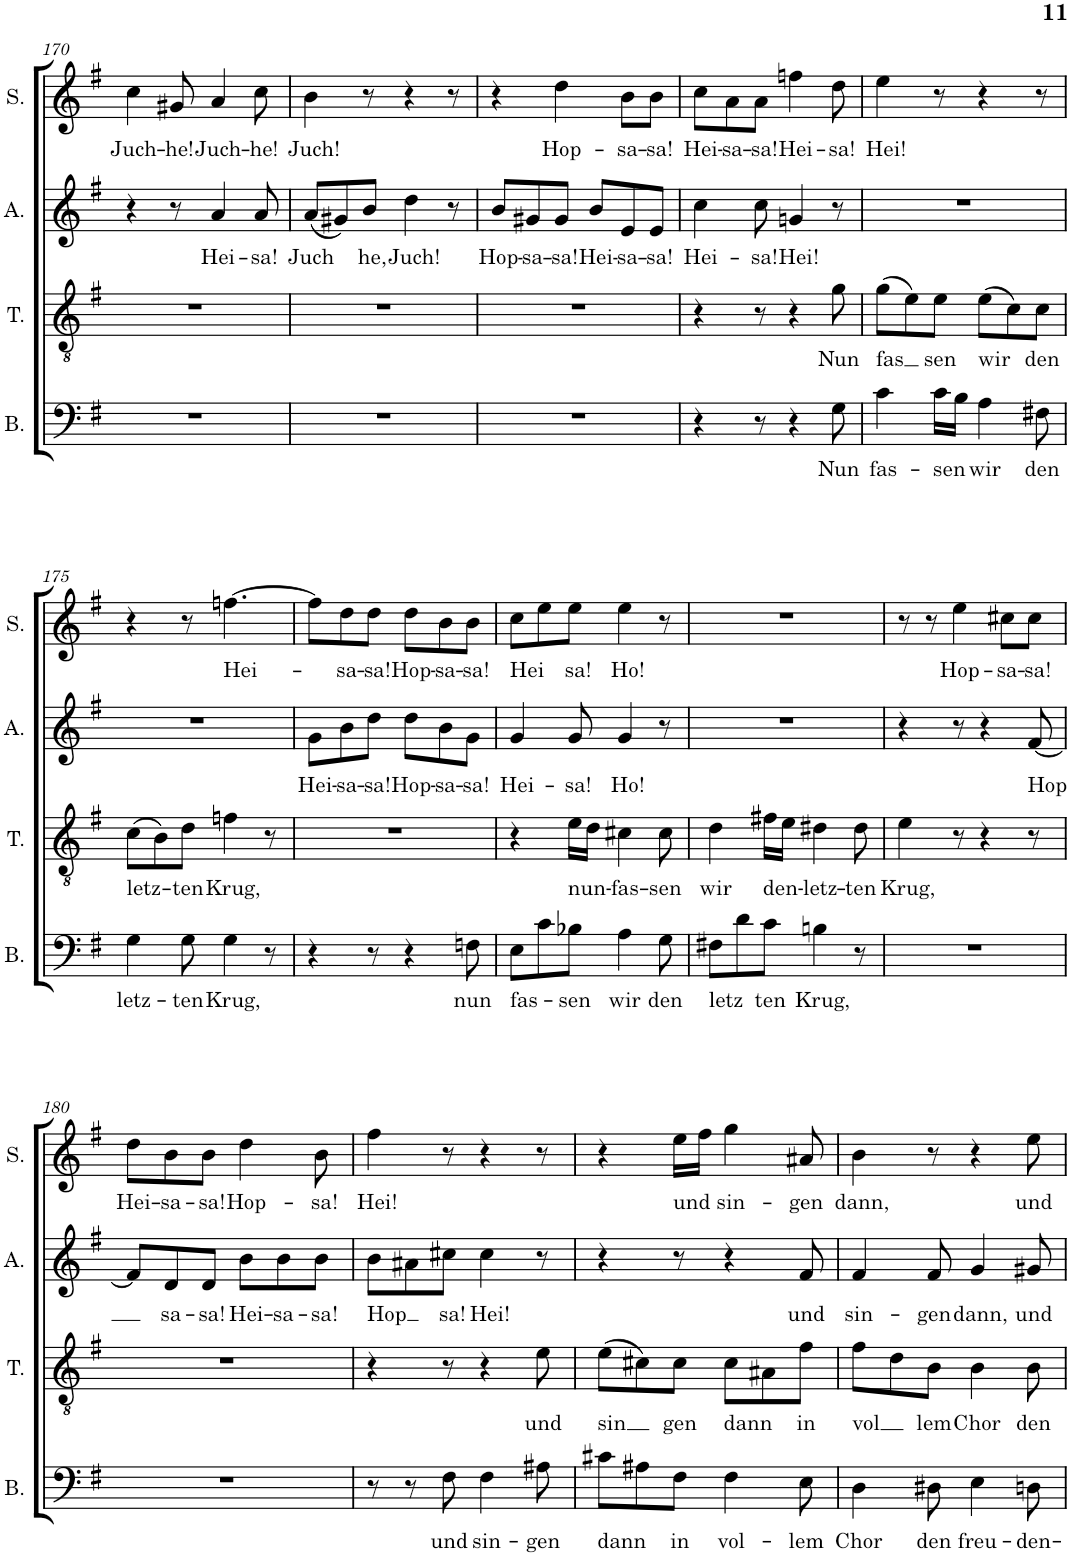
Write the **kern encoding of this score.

**kern	**text	**kern	**text	**kern	**text	**kern	**text
*part4	*part4	*part3	*part3	*part2	*part2	*part1	*part1
*staff4	*staff4	*staff3	*staff3	*staff2	*staff2	*staff1	*staff1
*I"Bass	*	*I"Tenor	*	*I"Alto	*	*I"Soprano	*
*I'B.	*	*I'T.	*	*I'A.	*	*I'S.	*
!!LO:PB:g=z
*clefF4	*	*clefGv2	*	*clefG2	*	*clefG2	*
*k[f#]	*	*k[f#]	*	*k[f#]	*	*k[f#]	*
*M6/8	*	*M6/8	*	*M6/8	*	*M6/8	*
=170	=170	=170	=170	=170	=170	=170	=170
!	!	!	!	!	!	!	!LO:LY:b
2.r	.	2.r	.	4r	.	4cc\	Juch-
!	!	!	!	!	!	!	!LO:LY:b
.	.	.	.	8r	.	8g#X/	-he!
!	!	!	!	!	!LO:LY:b	!	!LO:LY:b
.	.	.	.	4a/	Hei-	4a/	Juch-
!	!	!	!	!	!LO:LY:b	!	!LO:LY:b
.	.	.	.	8a/	-sa!	8cc\	-he!
=171	=171	=171	=171	=171	=171	=171	=171
!	!	!	!	!	!LO:LY:b	!	!LO:LY:b
2.r	.	2.r	.	(8a/L	Juch	4b\	Juch!
.	.	.	.	8g#X/)	.	.	.
!	!	!	!	!	!LO:LY:b	!	!
.	.	.	.	8b/J	he,	8r	.
!	!	!	!	!	!LO:LY:b	!	!
.	.	.	.	4dd\	Juch!	4r	.
.	.	.	.	8r	.	8r	.
=172	=172	=172	=172	=172	=172	=172	=172
!	!	!	!	!	!LO:LY:b	!	!
2.r	.	2.r	.	8b/L	Hop-	4r	.
!	!	!	!	!	!LO:LY:b	!	!
.	.	.	.	8g#X/	-sa-	.	.
!	!	!	!	!	!LO:LY:b	!	!LO:LY:b
.	.	.	.	8g#/J	-sa!	4dd\	Hop-
!	!	!	!	!	!LO:LY:b	!	!
.	.	.	.	8b/L	Hei-	.	.
!	!	!	!	!	!LO:LY:b	!	!LO:LY:b
.	.	.	.	8e/	-sa-	8b\L	-sa-
!	!	!	!	!	!LO:LY:b	!	!LO:LY:b
.	.	.	.	8e/J	-sa!	8b\J	-sa!
=173	=173	=173	=173	=173	=173	=173	=173
!	!	!	!	!	!LO:LY:b	!	!LO:LY:b
4r	.	4r	.	4cc\	Hei-	8cc\L	Hei-
!	!	!	!	!	!	!	!LO:LY:b
.	.	.	.	.	.	8a\	-sa-
!	!	!	!	!	!LO:LY:b	!	!LO:LY:b
8r	.	8r	.	8cc\	-sa!	8a\J	-sa!
!	!	!	!	!	!LO:LY:b	!	!LO:LY:b
4r	.	4r	.	4gn/	Hei!	4ffn\	Hei-
!	!LO:LY:b	!	!LO:LY:b	!	!	!	!LO:LY:b
8G\	Nun	8g\	Nun	8r	.	8dd\	-sa!
=174	=174	=174	=174	=174	=174	=174	=174
!	!LO:LY:b	!	!LO:LY:b	!	!	!	!LO:LY:b
4c\	fas-	(8g\L	fas	2.r	.	4ee\	Hei!
.	.	8e\)	.	.	.	.	.
!	!LO:LY:b	!	!LO:LY:b	!	!	!	!
16c\LL	-sen	8e\J	sen	.	.	8r	.
16B\JJ	.	.	.	.	.	.	.
!	!LO:LY:b	!	!LO:LY:b	!	!	!	!
4A\	wir	(8e\L	wir	.	.	4r	.
.	.	8c\)	.	.	.	.	.
!	!LO:LY:b	!	!LO:LY:b	!	!	!	!
8F#X\	den	8c\J	den	.	.	8r	.
!!LO:LB:g=z
=175	=175	=175	=175	=175	=175	=175	=175
!	!LO:LY:b	!	!LO:LY:b	!	!	!	!
4G\	letz-	(8c\L	letz-	2.r	.	4r	.
.	.	8B\)	.	.	.	.	.
!	!LO:LY:b	!	!LO:LY:b	!	!	!	!
8G\	-ten	8d\J	-ten	.	.	8r	.
!	!LO:LY:b	!	!LO:LY:b	!	!	!	!LO:LY:b
4G\	Krug,	4fn\	Krug,	.	.	[4.ffn\	Hei-
8r	.	8r	.	.	.	.	.
=176	=176	=176	=176	=176	=176	=176	=176
!	!	!	!	!	!LO:LY:b	!	!
4r	.	2.r	.	8g\L	Hei-	8ff\L]	.
!	!	!	!	!	!LO:LY:b	!	!LO:LY:b
.	.	.	.	8b\	-sa-	8dd\	sa-
!	!	!	!	!	!LO:LY:b	!	!LO:LY:b
8r	.	.	.	8dd\J	-sa!	8dd\J	-sa!
!	!	!	!	!	!LO:LY:b	!	!LO:LY:b
4r	.	.	.	8dd\L	Hop-	8dd\L	Hop-
!	!	!	!	!	!LO:LY:b	!	!LO:LY:b
.	.	.	.	8b\	-sa-	8b\	-sa-
!	!LO:LY:b	!	!	!	!LO:LY:b	!	!LO:LY:b
8Fn\	nun	.	.	8g\J	-sa!	8b\J	-sa!
=177	=177	=177	=177	=177	=177	=177	=177
!	!LO:LY:b	!	!	!	!LO:LY:b	!	!LO:LY:b
8E\L	fas-	4r	.	4g/	Hei-	8cc\L	Hei
8c\	.	.	.	.	.	8ee\	.
!	!LO:LY:b	!	!LO:LY:b	!	!LO:LY:b	!	!LO:LY:b
8B-X\J	-sen	16e\LL	nun-	8g/	-sa!	8ee\J	sa!
.	.	16d\JJ	.	.	.	.	.
!	!LO:LY:b	!	!LO:LY:b	!	!LO:LY:b	!	!LO:LY:b
4A\	wir	4c#X\	fas-	4g/	Ho!	4ee\	Ho!
!	!LO:LY:b	!	!LO:LY:b	!	!	!	!
8G\	den	8c#\	-sen	8r	.	8r	.
=178	=178	=178	=178	=178	=178	=178	=178
!	!LO:LY:b	!	!LO:LY:b	!	!	!	!
8F#X\L	letz	4d\	wir	2.r	.	2.r	.
8d\	.	.	.	.	.	.	.
!	!LO:LY:b	!	!LO:LY:b	!	!	!	!
8c\J	ten	16f#X\LL	den-	.	.	.	.
.	.	16e\JJ	.	.	.	.	.
!	!LO:LY:b	!	!LO:LY:b	!	!	!	!
4Bn\	Krug,	4d#X\	-letz-	.	.	.	.
!	!	!	!LO:LY:b	!	!	!	!
8r	.	8d#\	-ten	.	.	.	.
=179	=179	=179	=179	=179	=179	=179	=179
!	!	!	!LO:LY:b	!	!	!	!
2.r	.	4e\	Krug,	4r	.	8r	.
.	.	.	.	.	.	8r	.
!	!	!	!	!	!	!	!LO:LY:b
.	.	8r	.	8r	.	4ee\	Hop-
.	.	4r	.	4r	.	.	.
!	!	!	!	!	!	!	!LO:LY:b
.	.	.	.	.	.	8cc#X\L	-sa-
!	!	!	!	!	!LO:LY:b	!	!LO:LY:b
.	.	8r	.	[8f#/	Hop	8cc#\J	-sa!
!!LO:LB:g=z
=180	=180	=180	=180	=180	=180	=180	=180
!	!	!	!	!	!	!	!LO:LY:b
2.r	.	2.r	.	8f#/L]	.	8dd\L	Hei-
!	!	!	!	!	!LO:LY:b	!	!LO:LY:b
.	.	.	.	8d/	sa-	8b\	-sa-
!	!	!	!	!	!LO:LY:b	!	!LO:LY:b
.	.	.	.	8d/J	-sa!	8b\J	-sa!
!	!	!	!	!	!LO:LY:b	!	!LO:LY:b
.	.	.	.	8b\L	Hei-	4dd\	Hop-
!	!	!	!	!	!LO:LY:b	!	!
.	.	.	.	8b\	-sa-	.	.
!	!	!	!	!	!LO:LY:b	!	!LO:LY:b
.	.	.	.	8b\J	-sa!	8b\	-sa!
=181	=181	=181	=181	=181	=181	=181	=181
!	!	!	!	!	!LO:LY:b	!	!LO:LY:b
8r	.	4r	.	8b\L	Hop	4ff#\	Hei!
8r	.	.	.	8a#X\	.	.	.
!	!LO:LY:b	!	!	!	!LO:LY:b	!	!
8F#\	und	8r	.	8cc#X\J	sa!	8r	.
!	!LO:LY:b	!	!	!	!LO:LY:b	!	!
4F#\	sin-	4r	.	4cc#\	Hei!	4r	.
!	!LO:LY:b	!	!LO:LY:b	!	!	!	!
8A#X\	-gen	8e\	und	8r	.	8r	.
=182	=182	=182	=182	=182	=182	=182	=182
!	!LO:LY:b	!	!LO:LY:b	!	!	!	!
8c#X\L	dann	(8e\L	sin	4r	.	4r	.
8A#X\	.	8c#X\)	.	.	.	.	.
!	!LO:LY:b	!	!LO:LY:b	!	!	!	!LO:LY:b
8F#\J	in	8c#\J	gen	8r	.	16ee\LL	und
.	.	.	.	.	.	16ff#\JJ	.
!	!LO:LY:b	!	!LO:LY:b	!	!	!	!LO:LY:b
4F#\	vol-	8c#\L	dann	4r	.	4gg\	sin-
.	.	8A#X\	.	.	.	.	.
!	!LO:LY:b	!	!LO:LY:b	!	!LO:LY:b	!	!LO:LY:b
8E\	-lem	8f#\J	in	8f#/	und	8a#X/	-gen
=183	=183	=183	=183	=183	=183	=183	=183
!	!LO:LY:b	!	!LO:LY:b	!	!LO:LY:b	!	!LO:LY:b
4D\	Chor	8f#\L	vol	4f#/	sin-	4b\	dann,
.	.	8d\	.	.	.	.	.
!	!LO:LY:b	!	!LO:LY:b	!	!LO:LY:b	!	!
8D#X\	den	8B\J	lem	8f#/	-gen	8r	.
!	!LO:LY:b	!	!LO:LY:b	!	!LO:LY:b	!	!
4E\	freu-	4B\	Chor	4g/	dann,	4r	.
!	!LO:LY:b	!	!LO:LY:b	!	!LO:LY:b	!	!LO:LY:b
8Dn\	-den-	8B\	den	8g#X/	und	8ee\	und
=	=	=	=	=	=	=	=
*-	*-	*-	*-	*-	*-	*-	*-
